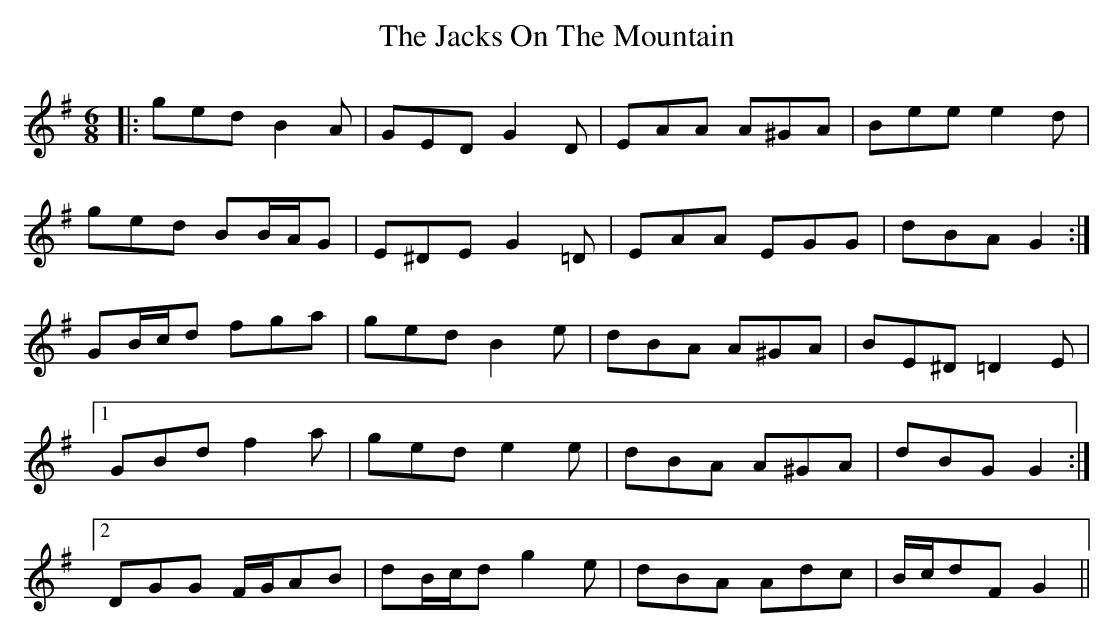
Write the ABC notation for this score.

X:1
T: The Jacks On The Mountain
M: 6/8
L: 1/8
K: Gmaj
|:ged B2 A|GED G2 D|EAA A^GA|Bee e2 d|
ged BB/A/G|E^DE G2 =D|EAA EGG|dBA G2:|
GB/c/d fga|ged B2 e|dBA A^GA|BE^D =D2 E|
[1 GBd f2 a|ged e2 e|dBA A^GA|dBG G2:|
[2 DGG F/G/AB|dB/c/d g2 e|dBA Adc|B/c/dF G2||
